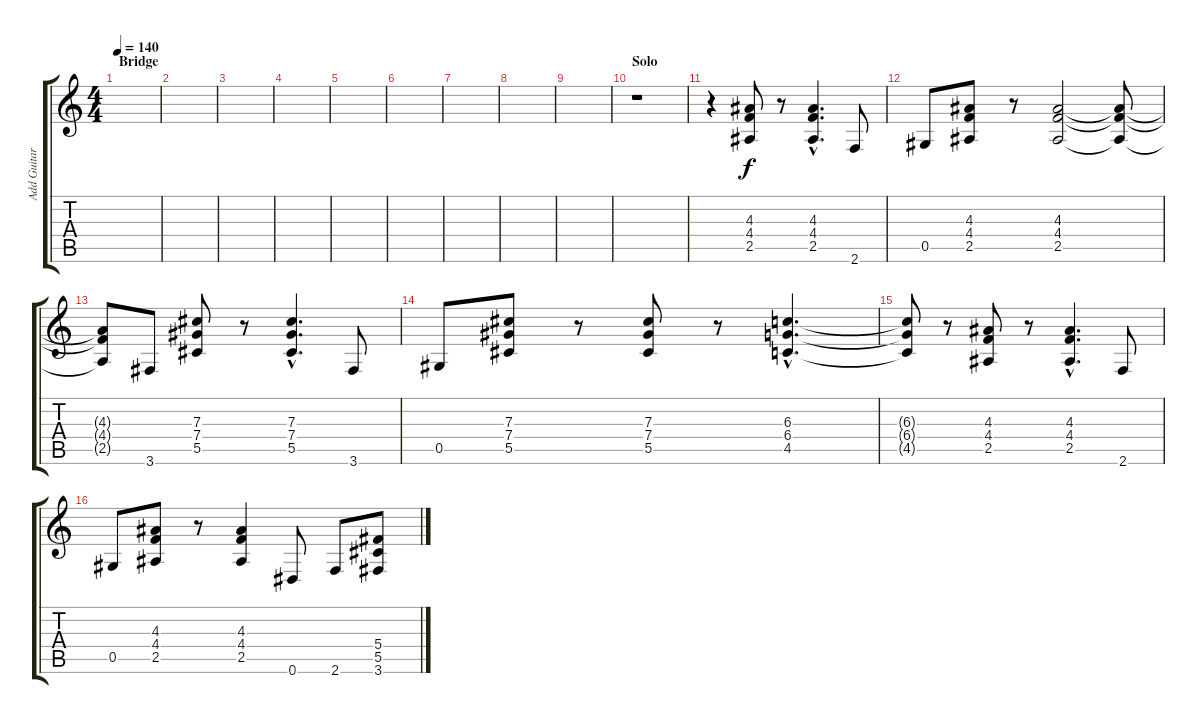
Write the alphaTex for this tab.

\track ("Add Guitar" "Add Guitar") {instrument electricguitarclean}
\staff {score tabs}
\tuning (Eb4 Bb3 Gb3 Db3 Ab2 Eb2) {hide}
\ts (4 4)
\section ("" "Bridge")
\tempo 140
\clef g2
\ks c
|
|
|
|
|
|
|
|
|
\section ("" "Solo")
r.1 |
r.4{volume 12 instrument distortionguitar} (4.3 4.4 2.5).8 r.8 (4.3{hac} 4.4{hac} 2.5{hac}).4{d} 2.6.8 |
0.5.8{volume 12 instrument distortionguitar} (4.3 4.4 2.5).8 r.8 (4.3 4.4 2.5).2 (4.3{t} 4.4{t} 2.5{t}).8 |
(4.3{t} 4.4{t} 2.5{t}).8{volume 12 instrument distortionguitar} 3.6.8 (7.3 7.4 5.5).8 r.8 (7.3{hac} 7.4{hac} 5.5{hac}).4{d} 3.6.8 |
0.5.8{volume 12 instrument distortionguitar} (7.3 7.4 5.5).8 r.8 (7.3 7.4 5.5).8 r.8 (6.3{hac} 6.4{hac} 4.5{hac}).4{d} |
(6.3{t} 6.4{t} 4.5{t}).8{volume 12 instrument distortionguitar} r.8 (4.3 4.4 2.5).8 r.8 (4.3{hac} 4.4{hac} 2.5{hac}).4{d} 2.6.8 |
0.5.8{volume 12 instrument distortionguitar} (4.3 4.4 2.5).8 r.8 (4.3 4.4 2.5).4 0.6.8 2.6.8 (5.4 5.5 3.6).8
